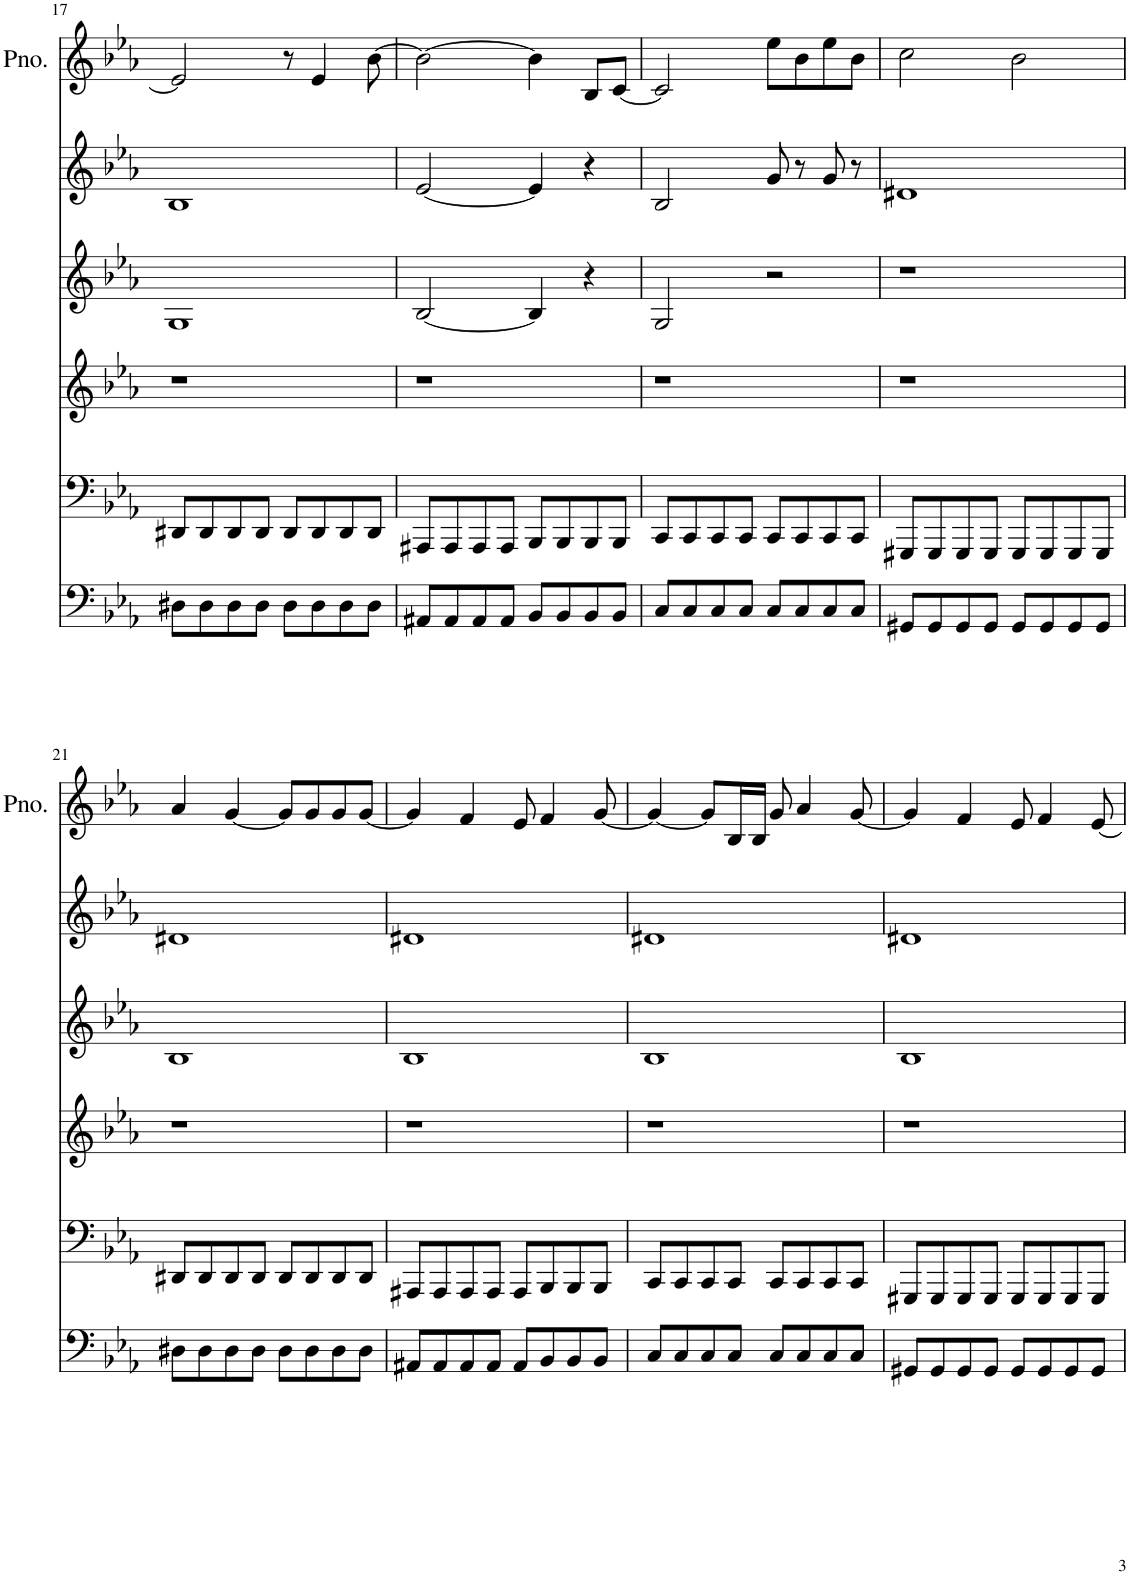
**kern	**kern	**kern	**kern	**kern	**kern
*part6	*part5	*part4	*part3	*part2	*part1
*staff6	*staff5	*staff4	*staff3	*staff2	*staff1
*I"Piano	*I"Piano	*I"Piano	*I"Piano	*I"Piano	*I"Piano
*I'Pno	*I'Pno	*I'Pno	*I'Pno	*I'Pno	*I'Pno.
!!LO:PB:g=z
*clefF4	*clefF4	*clefG2	*clefG2	*clefG2	*clefG2
*k[b-e-a-]	*k[b-e-a-]	*k[b-e-a-]	*k[b-e-a-]	*k[b-e-a-]	*k[b-e-a-]
*M4/4	*M4/4	*M4/4	*M4/4	*M4/4	*M4/4
=17	=17	=17	=17	=17	=17
8D#X\L	8DD#X/L	1r	1G	1B-	2e-/]
8D#\	8DD#/	.	.	.	.
8D#\	8DD#/	.	.	.	.
8D#\J	8DD#/J	.	.	.	.
8D#\L	8DD#/L	.	.	.	8r
8D#\	8DD#/	.	.	.	4e-/
8D#\	8DD#/	.	.	.	.
8D#\J	8DD#/J	.	.	.	[8b-\
=18	=18	=18	=18	=18	=18
8AA#X/L	8AAA#X/L	1r	[2B-/	[2e-/	2b-\_
8AA#/	8AAA#/	.	.	.	.
8AA#/	8AAA#/	.	.	.	.
8AA#/J	8AAA#/J	.	.	.	.
8BB-/L	8BBB-/L	.	4B-/]	4e-/]	4b-\]
8BB-/	8BBB-/	.	.	.	.
8BB-/	8BBB-/	.	4r	4r	8B-/L
8BB-/J	8BBB-/J	.	.	.	[8c/J
=19	=19	=19	=19	=19	=19
8C/L	8CC/L	1r	2G/	2B-/	2c/]
8C/	8CC/	.	.	.	.
8C/	8CC/	.	.	.	.
8C/J	8CC/J	.	.	.	.
8C/L	8CC/L	.	2r	8g/	8ee-\L
8C/	8CC/	.	.	8r	8b-\
8C/	8CC/	.	.	8g/	8ee-\
8C/J	8CC/J	.	.	8r	8b-\J
=20	=20	=20	=20	=20	=20
8GG#X/L	8GGG#X/L	1r	1r	1d#X	2cc\
8GG#/	8GGG#/	.	.	.	.
8GG#/	8GGG#/	.	.	.	.
8GG#/J	8GGG#/J	.	.	.	.
8GG#/L	8GGG#/L	.	.	.	2b-\
8GG#/	8GGG#/	.	.	.	.
8GG#/	8GGG#/	.	.	.	.
8GG#/J	8GGG#/J	.	.	.	.
!!LO:LB:g=z
=21	=21	=21	=21	=21	=21
8D#X\L	8DD#X/L	1r	1B-	1d#X	4a-/
8D#\	8DD#/	.	.	.	.
8D#\	8DD#/	.	.	.	[4g/
8D#\J	8DD#/J	.	.	.	.
8D#\L	8DD#/L	.	.	.	8g/L]
8D#\	8DD#/	.	.	.	8g/
8D#\	8DD#/	.	.	.	8g/
8D#\J	8DD#/J	.	.	.	[8g/J
=22	=22	=22	=22	=22	=22
8AA#X/L	8AAA#X/L	1r	1B-	1d#X	4g/]
8AA#/	8AAA#/	.	.	.	.
8AA#/	8AAA#/	.	.	.	4f/
8AA#/J	8AAA#/J	.	.	.	.
8AA#/L	8AAA#/L	.	.	.	8e-/
8BB-/	8BBB-/	.	.	.	4f/
8BB-/	8BBB-/	.	.	.	.
8BB-/J	8BBB-/J	.	.	.	[8g/
=23	=23	=23	=23	=23	=23
8C/L	8CC/L	1r	1B-	1d#X	4g/_
8C/	8CC/	.	.	.	.
8C/	8CC/	.	.	.	8g/L]
8C/J	8CC/J	.	.	.	16B-/L
.	.	.	.	.	16B-/JJ
8C/L	8CC/L	.	.	.	8g/
8C/	8CC/	.	.	.	4a-/
8C/	8CC/	.	.	.	.
8C/J	8CC/J	.	.	.	[8g/
=24	=24	=24	=24	=24	=24
8GG#X/L	8GGG#X/L	1r	1B-	1d#X	4g/]
8GG#/	8GGG#/	.	.	.	.
8GG#/	8GGG#/	.	.	.	4f/
8GG#/J	8GGG#/J	.	.	.	.
8GG#/L	8GGG#/L	.	.	.	8e-/
8GG#/	8GGG#/	.	.	.	4f/
8GG#/	8GGG#/	.	.	.	.
8GG#/J	8GGG#/J	.	.	.	[8e-/
=	=	=	=	=	=
*-	*-	*-	*-	*-	*-
